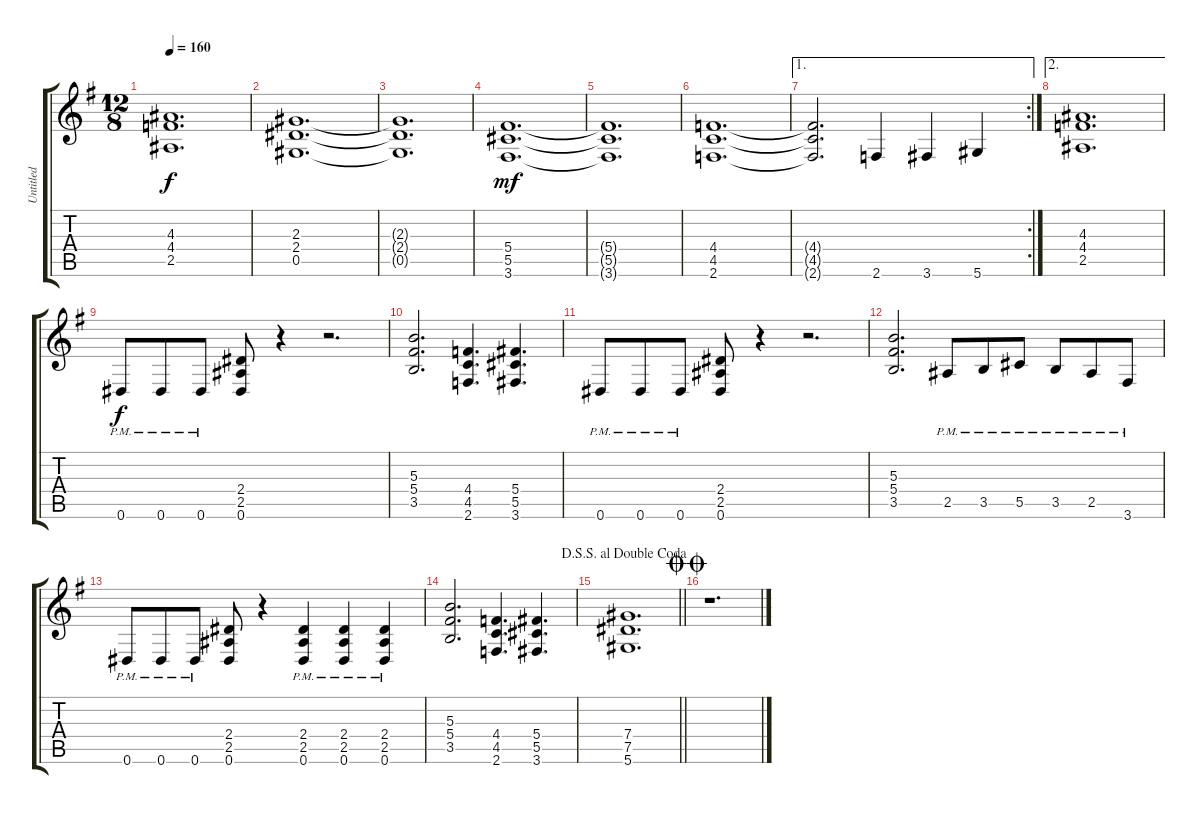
\track ("Untitled" "Untitled") {instrument distortionguitar}
\staff {score tabs}
\tuning (Eb4 Bb3 Gb3 Db3 Ab2 Eb2) {hide}
\ts (12 8)
\tempo 160
\clef g2
\ks g
(4.3{t} 4.4{t} 2.5{t}).1{d dy f} |
(2.3 2.4 0.5).1{d} |
(2.3{t} 2.4{t} 0.5{t}).1{d} |
(5.4 5.5 3.6).1{d dy mf} |
(5.4{t} 5.5{t} 3.6{t}).1{d} |
(4.4 4.5 2.6).1{d} |
\ae 1
\rc 2
(4.4{t} 4.5{t} 2.6{t}).2{d} 2.6.4 3.6.4 5.6.4 |
\ae 2
(4.3 4.4 2.5).1{d} |
0.6{pm}.8{dy f} 0.6{pm}.8 0.6{pm}.8 (2.4 2.5 0.6).8 r.4 r.2{d} |
(5.3 5.4 3.5).2{d} (4.4 4.5 2.6).4{d} (5.4 5.5 3.6).4{d} |
0.6{pm}.8 0.6{pm}.8 0.6{pm}.8 (2.4 2.5 0.6).8 r.4 r.2{d} |
(5.3 5.4 3.5).2{d} 2.5{pm}.8 3.5{pm}.8 5.5{pm}.8 3.5{pm}.8 2.5{pm}.8 3.6{pm}.8 |
0.6{pm}.8 0.6{pm}.8 0.6{pm}.8 (2.4 2.5 0.6).8 r.4 (2.4{pm} 2.5{pm} 0.6{pm}).4 (2.4{pm} 2.5{pm} 0.6{pm}).4 (2.4{pm} 2.5{pm} 0.6{pm}).4 |
(5.3 5.4 3.5).2{d} (4.4 4.5 2.6).4{d} (5.4 5.5 3.6).4{d} |
\jump dalsegnosegnoaldoublecoda
\barLineRight lightlight
(7.4 7.5 5.6).1{d} |
\jump doublecoda
r.1{d}
